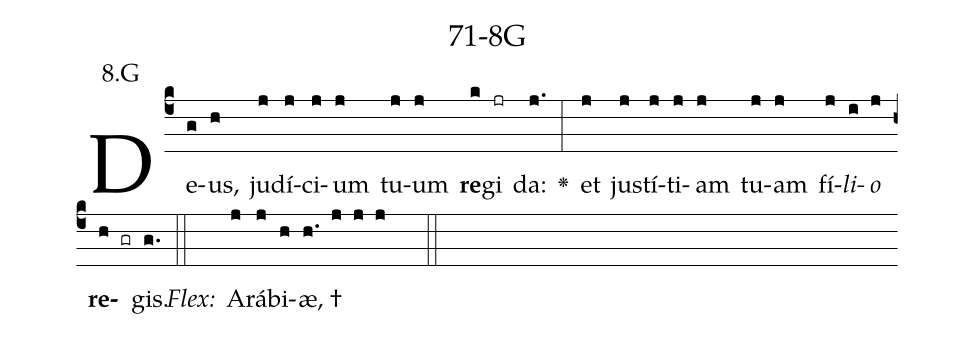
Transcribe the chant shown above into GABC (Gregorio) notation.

name: 71-8G;
annotation: 8.G;
%%
(c4)De(g)us,(h) ju(j)dí(j)ci(j)um(j) tu(j)um(j) <b>re</b>(k)gi(jr) da:(j.) <v>\greheightstar</v>(:) et(j) jus(j)tí(j)ti(j)am(j) tu(j)am(j) fí(j)<i>li</i>(i)<i>o</i>(j) <b>re</b>(h gr)gis.(g.) (::)
<i>Flex:</i>()  A(j)rá(j)bi(h)æ, †(h. j j j  ::)

%E(j) u(j) o(i) u(j) a(h) e.(g.) (::)
